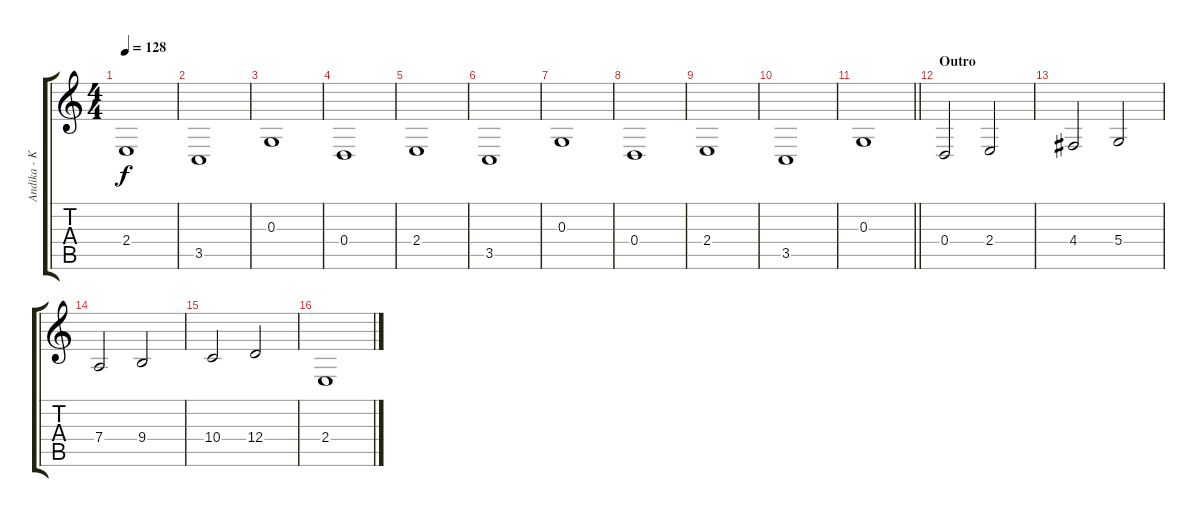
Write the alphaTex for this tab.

\track ("Andika - Keyboard (L)" "Andika - K") {instrument reedorgan}
\staff {score tabs}
\tuning (E4 B3 G3 D3 A2 E2) {hide}
\ts (4 4)
\tempo 128
\clef g2
\ks c
2.4.1{dy f} |
3.5.1 |
0.3.1 |
0.4.1 |
2.4.1 |
3.5.1 |
0.3.1 |
0.4.1 |
2.4.1 |
3.5.1 |
\barLineRight lightlight
0.3.1 |
\section ("" "Outro")
0.4.2 2.4.2 |
4.4.2 5.4.2 |
7.4.2 9.4.2 |
10.4.2 12.4.2 |
2.4.1
